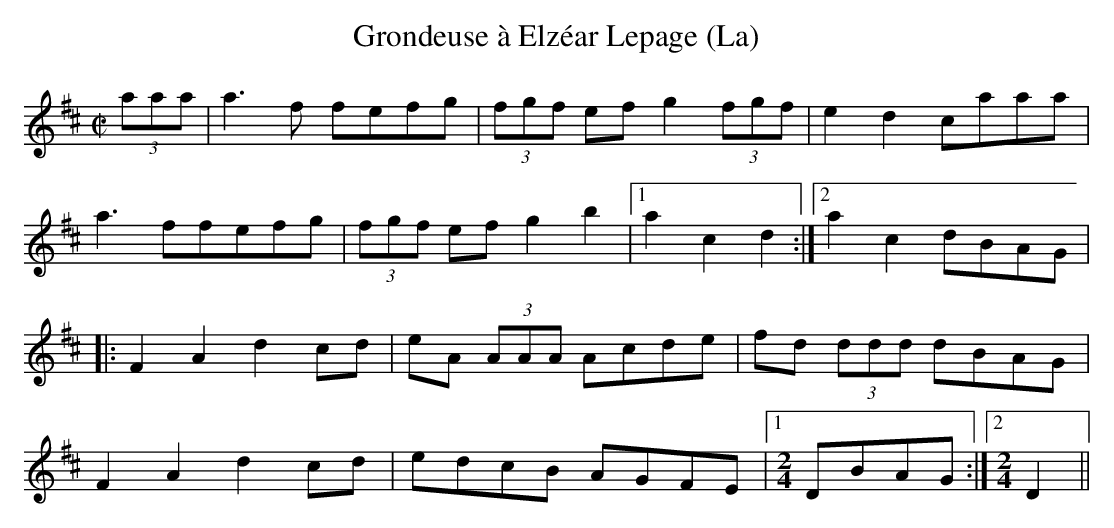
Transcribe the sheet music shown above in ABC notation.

X:1
T:Grondeuse à Elzéar Lepage (La)
M:C|
L:1/8
K:D
(3aaa|a3f fefg|(3fgf ef g2 (3fgf|e2d2 caaa|
a3ffefg|(3fgf ef g2b2|1a2c2d2:|2 a2c2 dBAG|
|:F2A2d2 cd|eA (3AAA Acde|fd (3ddd dBAG|
F2A2 d2 cd|edcB AGFE|1 [M:2/4]DBAG:|2[M:2/4]D2||
